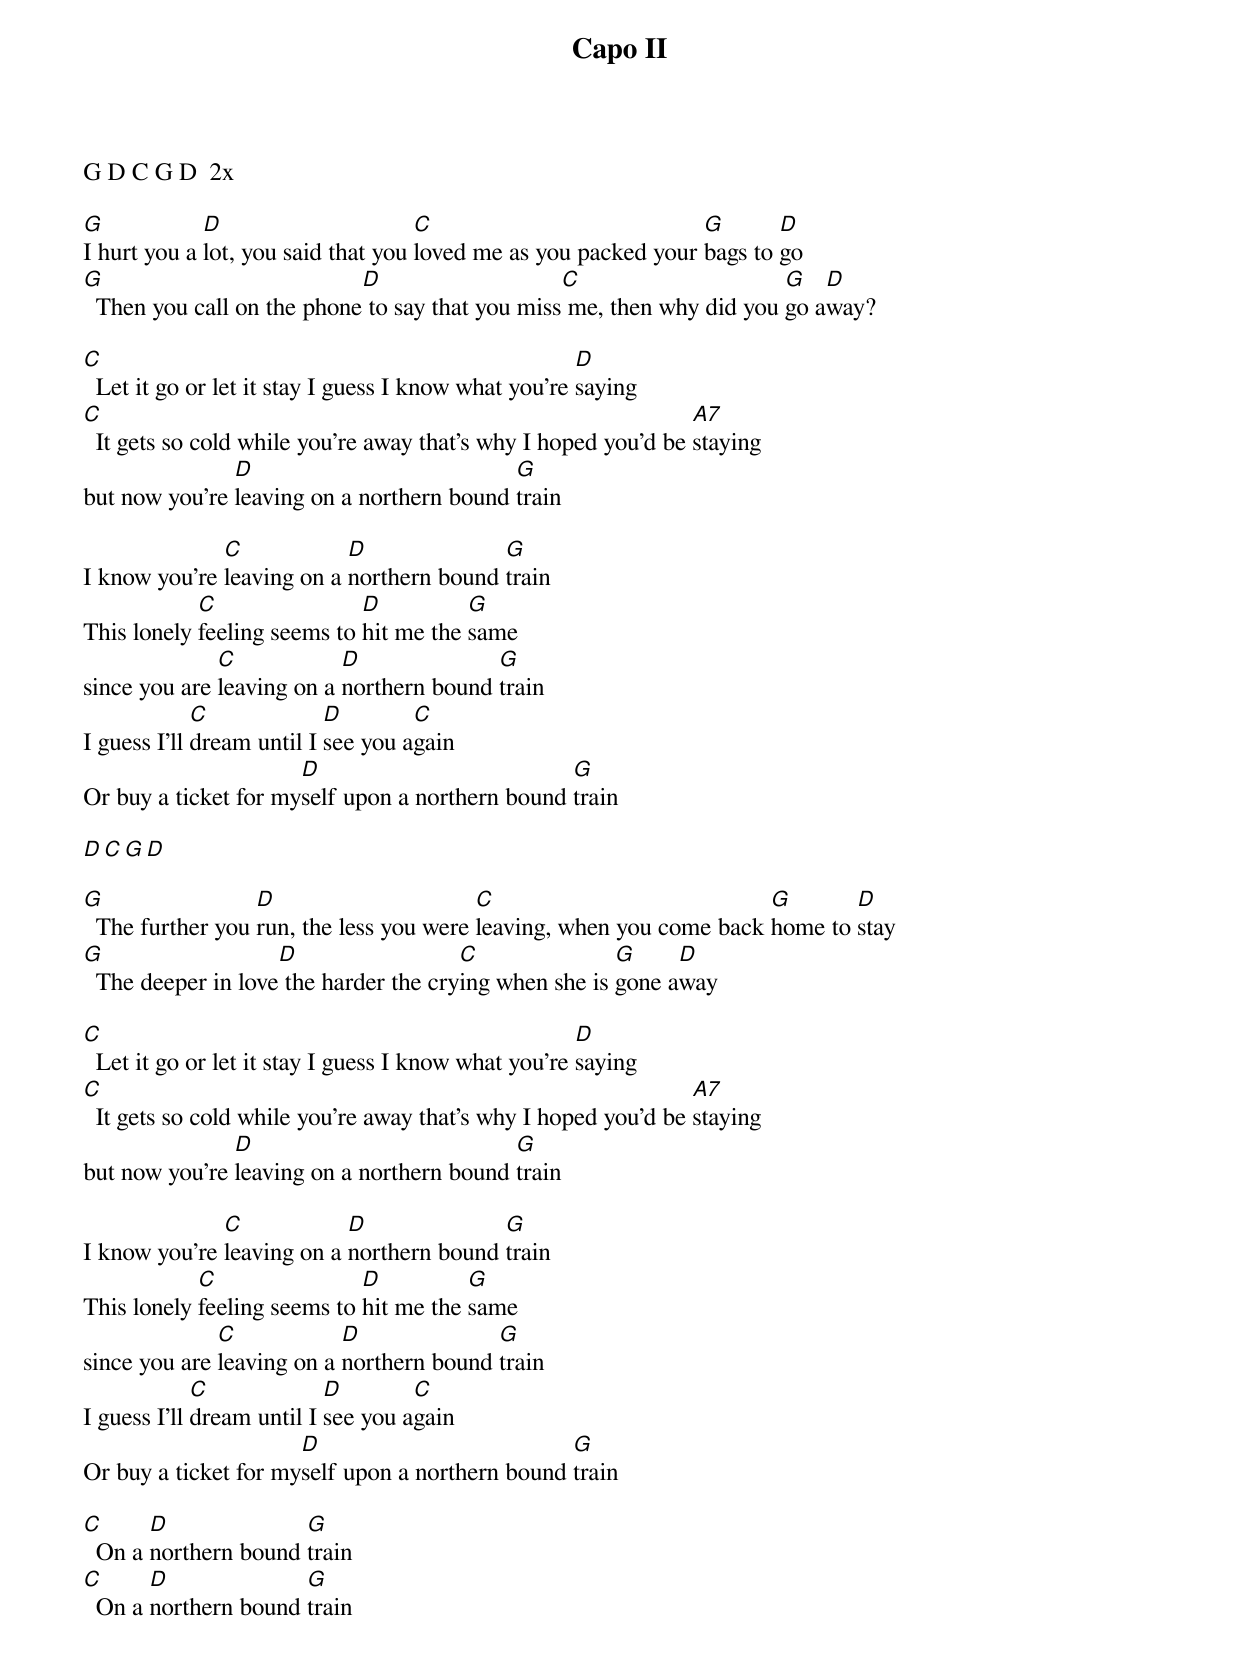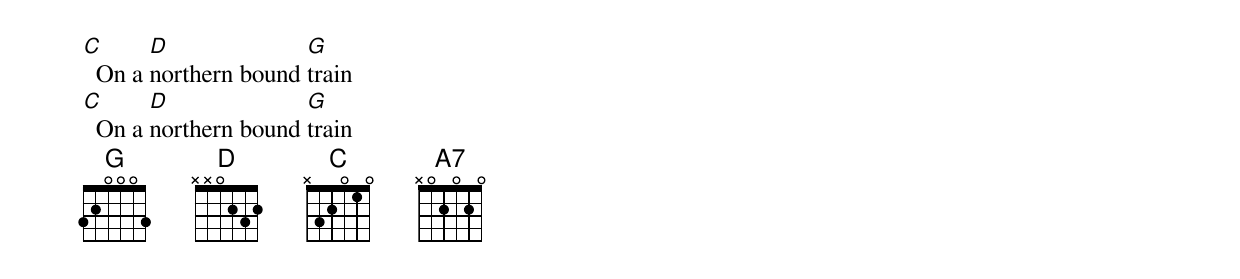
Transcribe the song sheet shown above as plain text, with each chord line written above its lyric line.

Capo II

G D C G D  2x

G            D                      C                           G       D
I hurt you a lot, you said that you loved me as you packed your bags to go
G                           D                    C                     G   D
  Then you call on the phone to say that you miss me, then why did you go away?

C                                                     D
  Let it go or let it stay I guess I know what you're saying
C                                                               A7
  It gets so cold while you're away that's why I hoped you'd be staying
               D                           G
but now you're leaving on a northern bound train

              C            D              G
I know you're leaving on a northern bound train
            C                D          G
This lonely feeling seems to hit me the same
              C            D              G
since you are leaving on a northern bound train
             C             D        C
I guess I'll dream until I see you again
                      D                          G
Or buy a ticket for myself upon a northern bound train

D C G D

G                 D                      C                           G       D
  The further you run, the less you were leaving, when you come back home to stay
G                   D                  C               G     D
  The deeper in love the harder the crying when she is gone away

C                                                     D
  Let it go or let it stay I guess I know what you're saying
C                                                               A7
  It gets so cold while you're away that's why I hoped you'd be staying
               D                           G
but now you're leaving on a northern bound train

              C            D              G
I know you're leaving on a northern bound train
            C                D          G
This lonely feeling seems to hit me the same
              C            D              G
since you are leaving on a northern bound train
             C             D        C
I guess I'll dream until I see you again
                      D                          G
Or buy a ticket for myself upon a northern bound train

C      D              G
  On a northern bound train
C      D              G
  On a northern bound train
C      D              G
  On a northern bound train
C      D              G
  On a northern bound train
